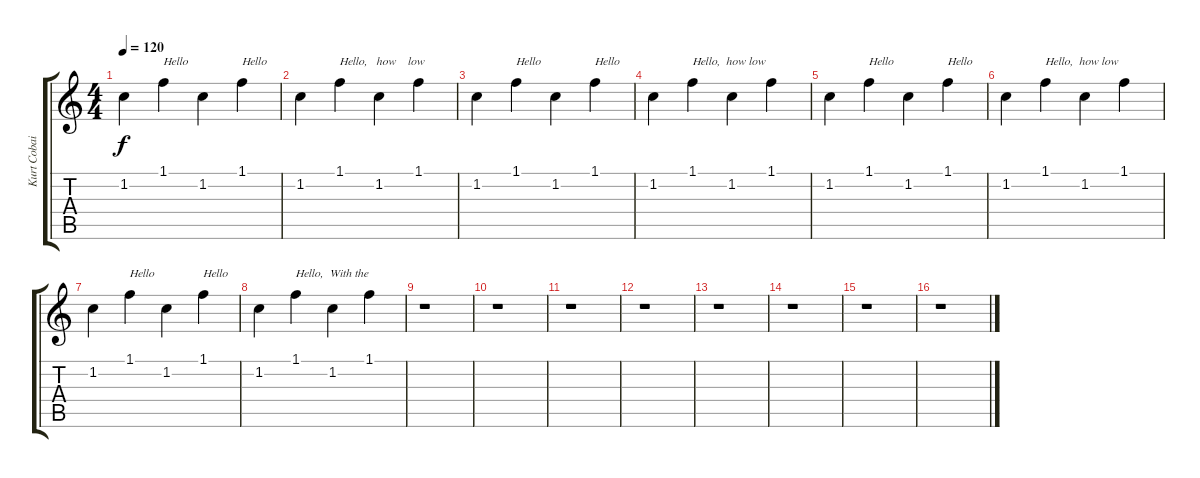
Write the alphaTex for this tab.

\track ("Kurt Cobain - Rhythm Guitar (Clean)" "Kurt Cobai") {instrument electricguitarclean}
\staff {score tabs}
\tuning (E4 B3 G3 D3 A2 E2) {hide}
\ts (4 4)
\tempo 120
\clef g2
\ks c
1.2.4{dy f} 1.1.4{txt "Hello"} 1.2.4 1.1.4{txt "Hello"} |
1.2.4 1.1.4{txt "Hello,   how    low"} 1.2.4 1.1.4 |
1.2.4 1.1.4{txt "Hello"} 1.2.4 1.1.4{txt "Hello"} |
1.2.4 1.1.4{txt "Hello,  how low"} 1.2.4 1.1.4 |
1.2.4 1.1.4{txt "Hello"} 1.2.4 1.1.4{txt "Hello"} |
1.2.4 1.1.4{txt "Hello,  how low"} 1.2.4 1.1.4 |
1.2.4 1.1.4{txt "Hello"} 1.2.4 1.1.4{txt "Hello"} |
1.2.4 1.1.4{txt "Hello,  With the"} 1.2.4 1.1.4 |
r.1 |
r.1 |
r.1 |
r.1 |
r.1 |
r.1 |
r.1 |
r.1
